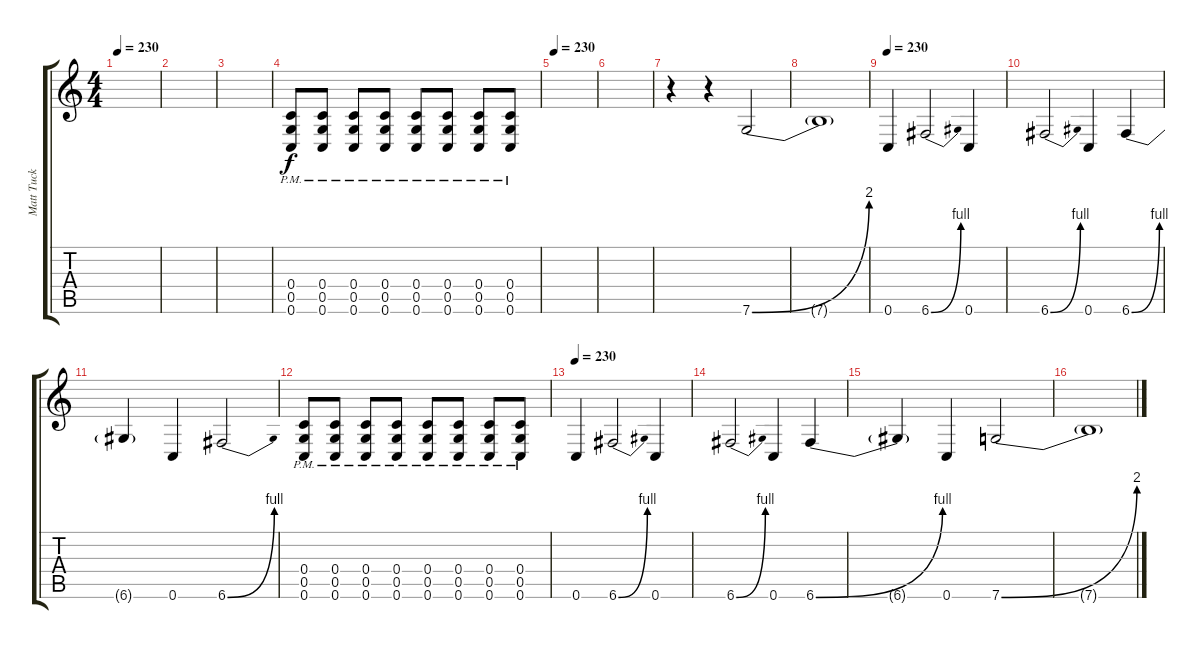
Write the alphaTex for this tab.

\track ("Matt Tuck Guitar" "Matt Tuck ") {instrument distortionguitar}
\staff {score tabs}
\tuning (D4 A3 F3 C3 G2 C2) {hide}
\ts (4 4)
\tempo 230
\clef g2
\ks c
|
|
|
(0.4{pm} 0.5{pm} 0.6{pm}).8 (0.4{pm} 0.5{pm} 0.6{pm}).8 (0.4{pm} 0.5{pm} 0.6{pm}).8 (0.4{pm} 0.5{pm} 0.6{pm}).8 (0.4{pm} 0.5{pm} 0.6{pm}).8 (0.4{pm} 0.5{pm} 0.6{pm}).8 (0.4{pm} 0.5{pm} 0.6{pm}).8 (0.4{pm} 0.5{pm} 0.6{pm}).8 |
\tempo 230
|
|
r.4 r.4 7.6{be (bend 0 0 60 8)}.2 |
7.6{t}.1 |
\tempo 230
0.6.4{instrument distortionguitar} 6.6{be (bend 0 0 60 4)}.2 0.6.4 |
6.6{be (bend 0 0 60 4)}.2 0.6.4 6.6{be (bend 0 0 60 4)}.4 |
6.6{t}.4 0.6.4 6.6{be (bend 0 0 60 4)}.2 |
(0.4{pm} 0.5{pm} 0.6{pm}).8 (0.4{pm} 0.5{pm} 0.6{pm}).8 (0.4{pm} 0.5{pm} 0.6{pm}).8 (0.4{pm} 0.5{pm} 0.6{pm}).8 (0.4{pm} 0.5{pm} 0.6{pm}).8 (0.4{pm} 0.5{pm} 0.6{pm}).8 (0.4{pm} 0.5{pm} 0.6{pm}).8 (0.4{pm} 0.5{pm} 0.6{pm}).8 |
\tempo 230
0.6.4{instrument distortionguitar} 6.6{be (bend 0 0 60 4)}.2 0.6.4 |
6.6{be (bend 0 0 60 4)}.2 0.6.4 6.6{be (bend 0 0 60 4)}.4 |
6.6{t}.4 0.6.4 7.6{be (bend 0 0 60 8)}.2 |
7.6{t}.1
